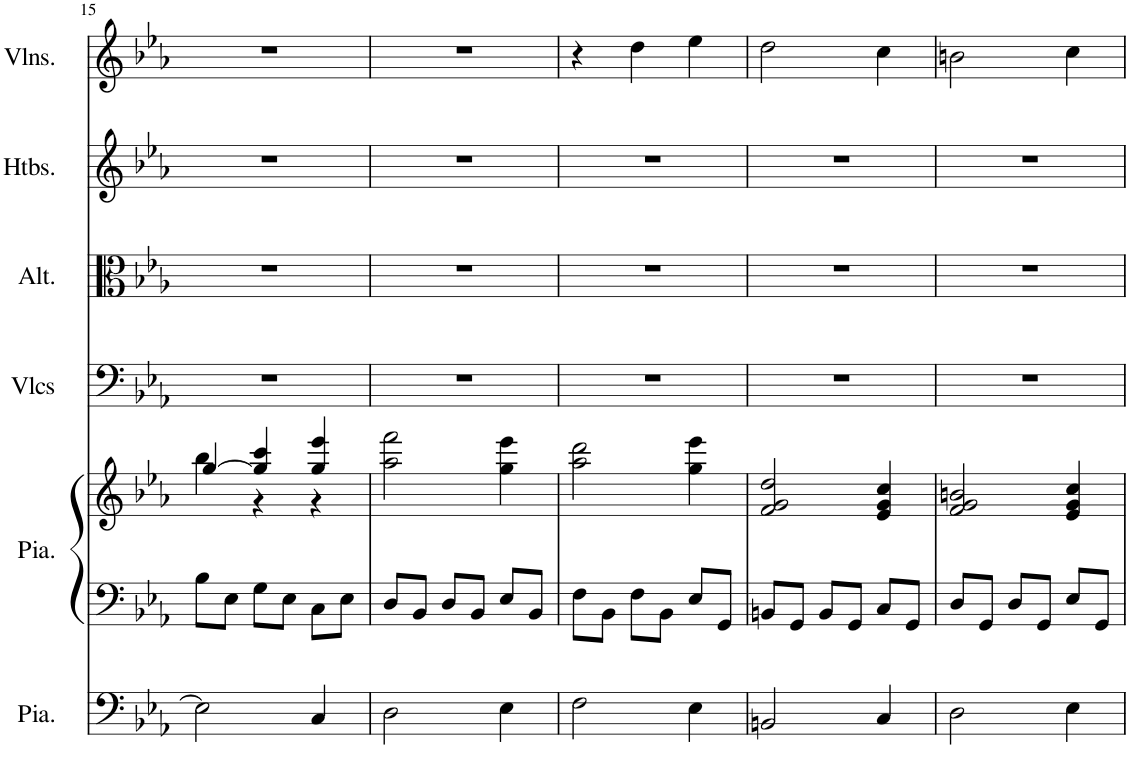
**kern	**kern	**kern	**kern	**kern	**kern	**kern
*part6	*part5	*part5	*part4	*part3	*part2	*part1
*staff7	*staff6	*staff5	*staff4	*staff3	*staff2	*staff1
*I"Piano, Pedals	*I"Piano, Organ	*	*I"Violoncelles, Bass	*I"Altos, Tenor	*I"Hautbois, Alto	*I"Violons, Soprano
*I'Pia.	*I'Pia.	*	*I'Vlcs	*I'Alt.	*I'Htbs.	*I'Vlns.
!!LO:PB:g=z
*clefF4	*clefF4	*clefG2	*clefF4	*clefC3	*clefG2	*clefG2
*k[b-e-a-]	*k[b-e-a-]	*k[b-e-a-]	*k[b-e-a-]	*k[b-e-a-]	*k[b-e-a-]	*k[b-e-a-]
*M3/4	*M3/4	*M3/4	*M3/4	*M3/4	*M3/4	*M3/4
=15	=15	=15	=15	=15	=15	=15
*	*	*^	*	*	*	*
2E-\]	8B-\L	[4gg/	4bb-\	2.r	2.r	2.r	2.r
.	8E-\J	.	.	.	.	.	.
.	8G\L	4gg/] 4ccc/	4r	.	.	.	.
.	8E-\J	.	.	.	.	.	.
4C/	8C\L	4gg/ 4eee-/	4r	.	.	.	.
.	8E-\J	.	.	.	.	.	.
*	*	*v	*v	*	*	*	*
=16	=16	=16	=16	=16	=16	=16
2D\	8D/L	2aa-\ 2fff\	2.r	2.r	2.r	2.r
.	8BB-/J	.	.	.	.	.
.	8D/L	.	.	.	.	.
.	8BB-/J	.	.	.	.	.
4E-\	8E-/L	4gg\ 4eee-\	.	.	.	.
.	8BB-/J	.	.	.	.	.
=17	=17	=17	=17	=17	=17	=17
2F\	8F\L	2aa-\ 2ddd\	2.r	2.r	2.r	4r
.	8BB-\J	.	.	.	.	.
.	8F\L	.	.	.	.	4dd\
.	8BB-\J	.	.	.	.	.
4E-\	8E-/L	4gg\ 4eee-\	.	.	.	4ee-\
.	8GG/J	.	.	.	.	.
=18	=18	=18	=18	=18	=18	=18
2BBn/	8BBn/L	2f/ 2g/ 2dd/	2.r	2.r	2.r	2dd\
.	8GG/J	.	.	.	.	.
.	8BB/L	.	.	.	.	.
.	8GG/J	.	.	.	.	.
4C/	8C/L	4e-/ 4g/ 4cc/	.	.	.	4cc\
.	8GG/J	.	.	.	.	.
=19	=19	=19	=19	=19	=19	=19
2D\	8D/L	2f/ 2g/ 2bn/	2.r	2.r	2.r	2bn\
.	8GG/J	.	.	.	.	.
.	8D/L	.	.	.	.	.
.	8GG/J	.	.	.	.	.
4E-\	8E-/L	4e-/ 4g/ 4cc/	.	.	.	4cc\
.	8GG/J	.	.	.	.	.
=	=	=	=	=	=	=
*-	*-	*-	*-	*-	*-	*-
